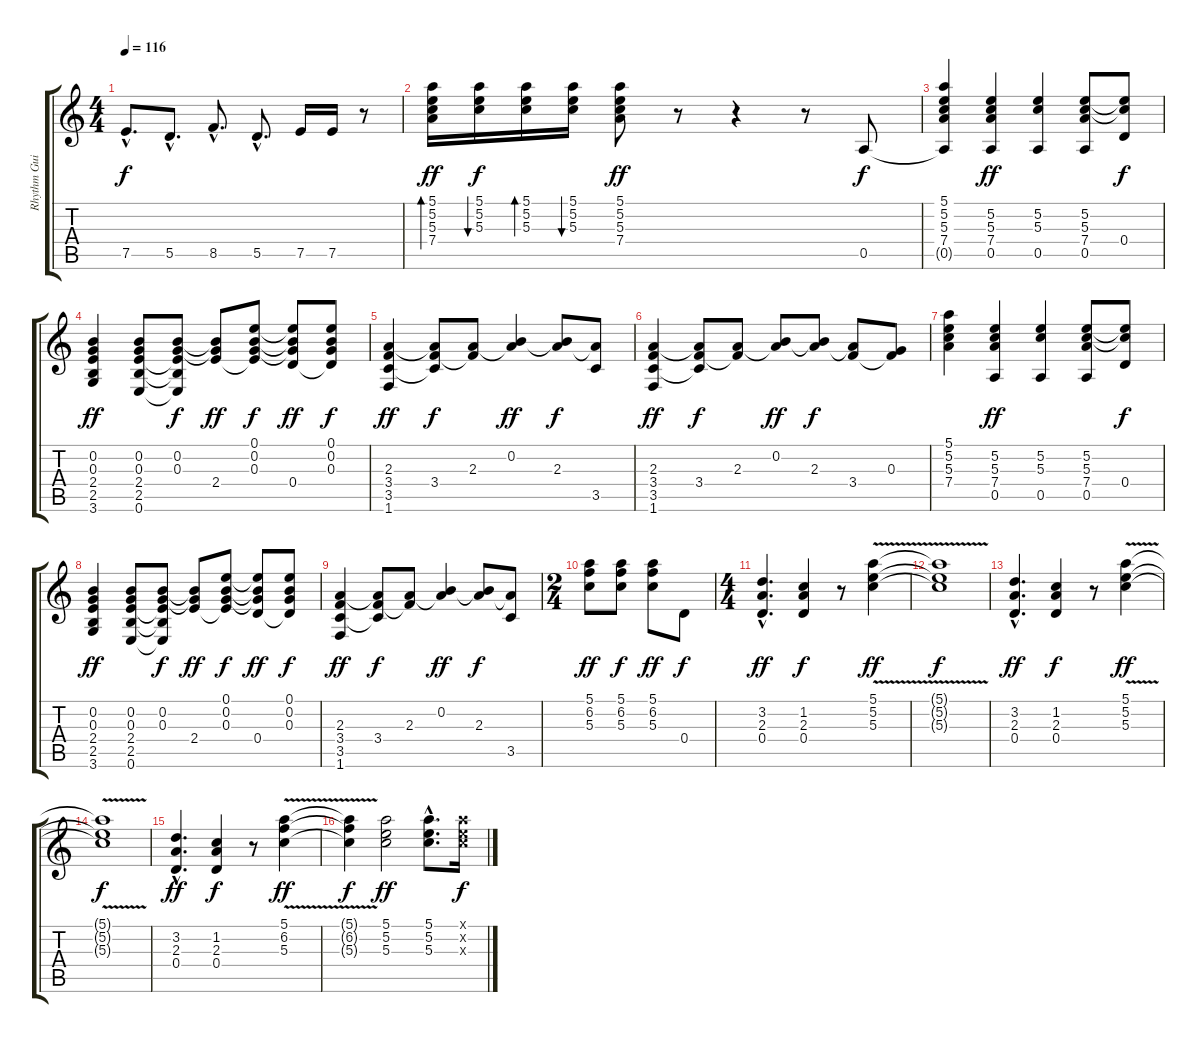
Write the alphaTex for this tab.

\track ("Rhythm Guitar 2" "Rhythm Gui") {instrument overdrivenguitar}
\staff {score tabs}
\tuning (E4 B3 G3 D3 A2 E2) {hide}
\ts (4 4)
\tempo 116
\clef g2
\ks c
7.5{hac}.8{d dy f} 5.5{hac}.8{d} 8.5{hac}.8{d} 5.5{hac}.8{d} 7.5.16 7.5.16 r.8 |
(5.1 5.2 5.3 7.4).16{bd 30 dy ff} (5.1 5.2 5.3).16{bu 30 dy f} (5.1 5.2 5.3).16{bd 30} (5.1 5.2 5.3).16{bu 30} (5.1 5.2 5.3 7.4).8{dy ff} r.8 r.4 r.8 0.5.8{dy f} |
(5.1 5.2 5.3 7.4 0.5{t}).4 (5.2 5.3 7.4 0.5).4{dy ff} (5.2 5.3 0.5).4 (5.2 5.3 7.4 0.5).8 (5.2{t} 5.3{t} 0.4).8{dy f} |
(0.2 0.3 2.4 2.5 3.6).4{dy ff} (0.2 0.3 2.4 2.5 0.6).8 (0.2 0.3 2.4{t} 2.5{t} 0.6{t}).8{dy f} (0.2{t} 0.3{t} 2.4).8{dy ff} (0.1 0.2 0.3 2.4{t}).8{dy f} (0.1{t} 0.2{t} 0.3{t} 0.4).8{dy ff} (0.1 0.2 0.3 0.4{t}).8{dy f} |
(2.3 3.4 3.5 1.6).4{dy ff} (2.3{t} 3.4 3.5{t}).8{dy f} (2.3 3.4{t}).8 (0.2 2.3{t}).4{dy ff} (0.2{t} 2.3).8{dy f} (2.3{t} 3.5).8 |
(2.3 3.4 3.5 1.6).4{dy ff} (2.3{t} 3.4 3.5{t}).8{dy f} (2.3 3.4{t}).8 (0.2 2.3{t}).8{dy ff} (0.2{t} 2.3).8{dy f} (2.3{t} 3.4).8 (0.3 3.4{t}).8 |
(5.1 5.2 5.3 7.4).4 (5.2 5.3 7.4 0.5).4{dy ff} (5.2 5.3 0.5).4 (5.2 5.3 7.4 0.5).8 (5.2{t} 5.3{t} 0.4).8{dy f} |
(0.2 0.3 2.4 2.5 3.6).4{dy ff} (0.2 0.3 2.4 2.5 0.6).8 (0.2 0.3 2.4{t} 2.5{t} 0.6{t}).8{dy f} (0.2{t} 0.3{t} 2.4).8{dy ff} (0.1 0.2 0.3 2.4{t}).8{dy f} (0.1{t} 0.2{t} 0.3{t} 0.4).8{dy ff} (0.1 0.2 0.3 0.4{t}).8{dy f} |
(2.3 3.4 3.5 1.6).4{dy ff} (2.3{t} 3.4 3.5{t}).8{dy f} (2.3 3.4{t}).8 (0.2 2.3{t}).4{dy ff} (0.2{t} 2.3).8{dy f} (2.3{t} 3.5).8 |
\ts (2 4)
(5.1 6.2 5.3).8{dy ff} (5.1 6.2 5.3).8{dy f} (5.1 6.2 5.3).8{dy ff} 0.4.8{dy f} |
\ts (4 4)
(3.2{hac} 2.3{hac} 0.4{hac}).4{d dy ff} (1.2 2.3 0.4).4{dy f} r.8 (5.1{v} 5.2{v} 5.3{v}).4{dy ff} |
(5.1{t} 5.2{t} 5.3{t}).1{dy f} |
(3.2{hac} 2.3{hac} 0.4{hac}).4{d dy ff} (1.2 2.3 0.4).4{dy f} r.8 (5.1{v} 5.2{v} 5.3{v}).4{dy ff} |
(5.1{t} 5.2{t} 5.3{t}).1{dy f} |
(3.2{hac} 2.3{hac} 0.4{hac}).4{d dy ff} (1.2 2.3 0.4).4{dy f} r.8 (5.1{v} 6.2{v} 5.3{v}).4{dy ff} |
(5.1{t} 6.2{t} 5.3{t}).4{dy f} (5.1 5.2 5.3).2{dy ff} (5.1{hac} 5.2{hac} 5.3{hac}).8{d} (5.1{x} 5.2{x} 5.3{x}).16{dy f}
